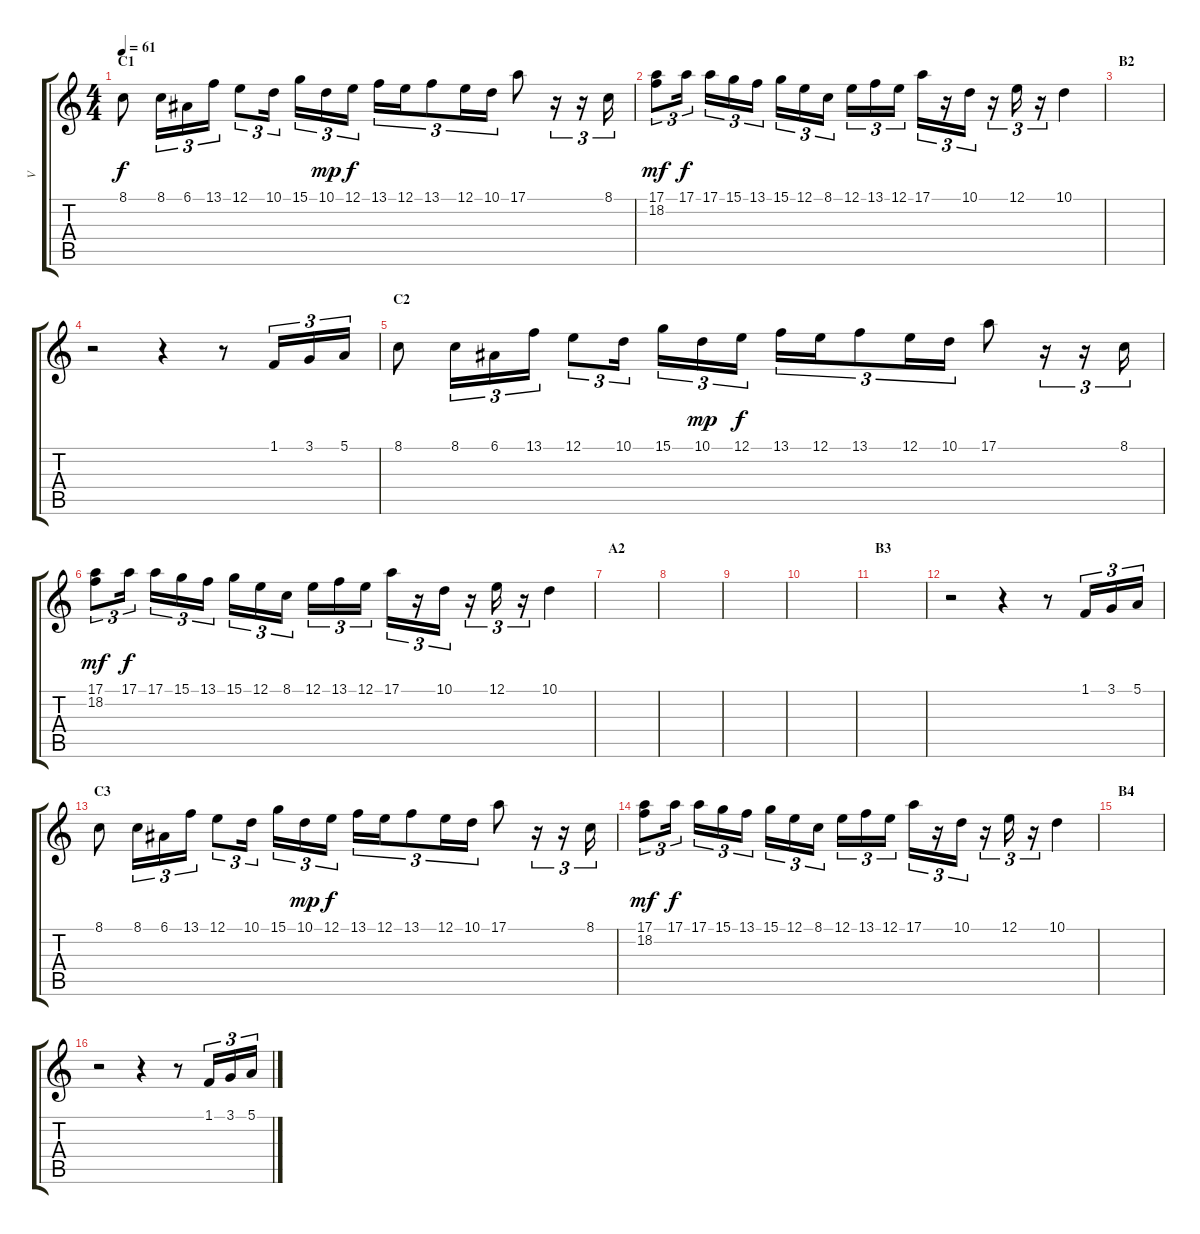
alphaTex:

\track ("V" "V") {instrument violin}
\staff {score tabs}
\tuning (E4 B3 G3 D3 A2 E2) {hide}
\ts (4 4)
\section ("" "C1")
\tempo 61
\clef g2
\ks c
8.1.8{dy f} 8.1.16{tu (3 2)} 6.1.16{tu (3 2)} 13.1.16{tu (3 2)} 12.1.8{tu (3 2)} 10.1.16{tu (3 2)} 15.1.16{tu (3 2)} 10.1.16{tu (3 2) dy mp} 12.1.16{tu (3 2) dy f} 13.1.16{tu (3 2)} 12.1.16{tu (3 2)} 13.1.8{tu (3 2)} 12.1.16{tu (3 2)} 10.1.16{tu (3 2)} 17.1.8 r.16{tu (3 2)} r.16{tu (3 2)} 8.1.16{tu (3 2)} |
(17.1 18.2).8{tu (3 2) dy mf} 17.1.16{tu (3 2) dy f} 17.1.16{tu (3 2)} 15.1.16{tu (3 2)} 13.1.16{tu (3 2)} 15.1.16{tu (3 2)} 12.1.16{tu (3 2)} 8.1.16{tu (3 2)} 12.1.16{tu (3 2)} 13.1.16{tu (3 2)} 12.1.16{tu (3 2)} 17.1.16{tu (3 2)} r.16{tu (3 2)} 10.1.16{tu (3 2)} r.16{tu (3 2)} 12.1.16{tu (3 2)} r.16{tu (3 2)} 10.1.4 |
\section ("" "B2")
|
r.2 r.4 r.8 1.1.16{tu (3 2)} 3.1.16{tu (3 2)} 5.1.16{tu (3 2)} |
\section ("" "C2")
8.1.8 8.1.16{tu (3 2)} 6.1.16{tu (3 2)} 13.1.16{tu (3 2)} 12.1.8{tu (3 2)} 10.1.16{tu (3 2)} 15.1.16{tu (3 2)} 10.1.16{tu (3 2) dy mp} 12.1.16{tu (3 2) dy f} 13.1.16{tu (3 2)} 12.1.16{tu (3 2)} 13.1.8{tu (3 2)} 12.1.16{tu (3 2)} 10.1.16{tu (3 2)} 17.1.8 r.16{tu (3 2)} r.16{tu (3 2)} 8.1.16{tu (3 2)} |
(17.1 18.2).8{tu (3 2) dy mf} 17.1.16{tu (3 2) dy f} 17.1.16{tu (3 2)} 15.1.16{tu (3 2)} 13.1.16{tu (3 2)} 15.1.16{tu (3 2)} 12.1.16{tu (3 2)} 8.1.16{tu (3 2)} 12.1.16{tu (3 2)} 13.1.16{tu (3 2)} 12.1.16{tu (3 2)} 17.1.16{tu (3 2)} r.16{tu (3 2)} 10.1.16{tu (3 2)} r.16{tu (3 2)} 12.1.16{tu (3 2)} r.16{tu (3 2)} 10.1.4 |
\section ("" "A2")
|
|
|
|
\section ("" "B3")
|
r.2 r.4 r.8 1.1.16{tu (3 2)} 3.1.16{tu (3 2)} 5.1.16{tu (3 2)} |
\section ("" "C3")
8.1.8 8.1.16{tu (3 2)} 6.1.16{tu (3 2)} 13.1.16{tu (3 2)} 12.1.8{tu (3 2)} 10.1.16{tu (3 2)} 15.1.16{tu (3 2)} 10.1.16{tu (3 2) dy mp} 12.1.16{tu (3 2) dy f} 13.1.16{tu (3 2)} 12.1.16{tu (3 2)} 13.1.8{tu (3 2)} 12.1.16{tu (3 2)} 10.1.16{tu (3 2)} 17.1.8 r.16{tu (3 2)} r.16{tu (3 2)} 8.1.16{tu (3 2)} |
(17.1 18.2).8{tu (3 2) dy mf} 17.1.16{tu (3 2) dy f} 17.1.16{tu (3 2)} 15.1.16{tu (3 2)} 13.1.16{tu (3 2)} 15.1.16{tu (3 2)} 12.1.16{tu (3 2)} 8.1.16{tu (3 2)} 12.1.16{tu (3 2)} 13.1.16{tu (3 2)} 12.1.16{tu (3 2)} 17.1.16{tu (3 2)} r.16{tu (3 2)} 10.1.16{tu (3 2)} r.16{tu (3 2)} 12.1.16{tu (3 2)} r.16{tu (3 2)} 10.1.4 |
\section ("" "B4")
|
r.2 r.4 r.8 1.1.16{tu (3 2)} 3.1.16{tu (3 2)} 5.1.16{tu (3 2)}
